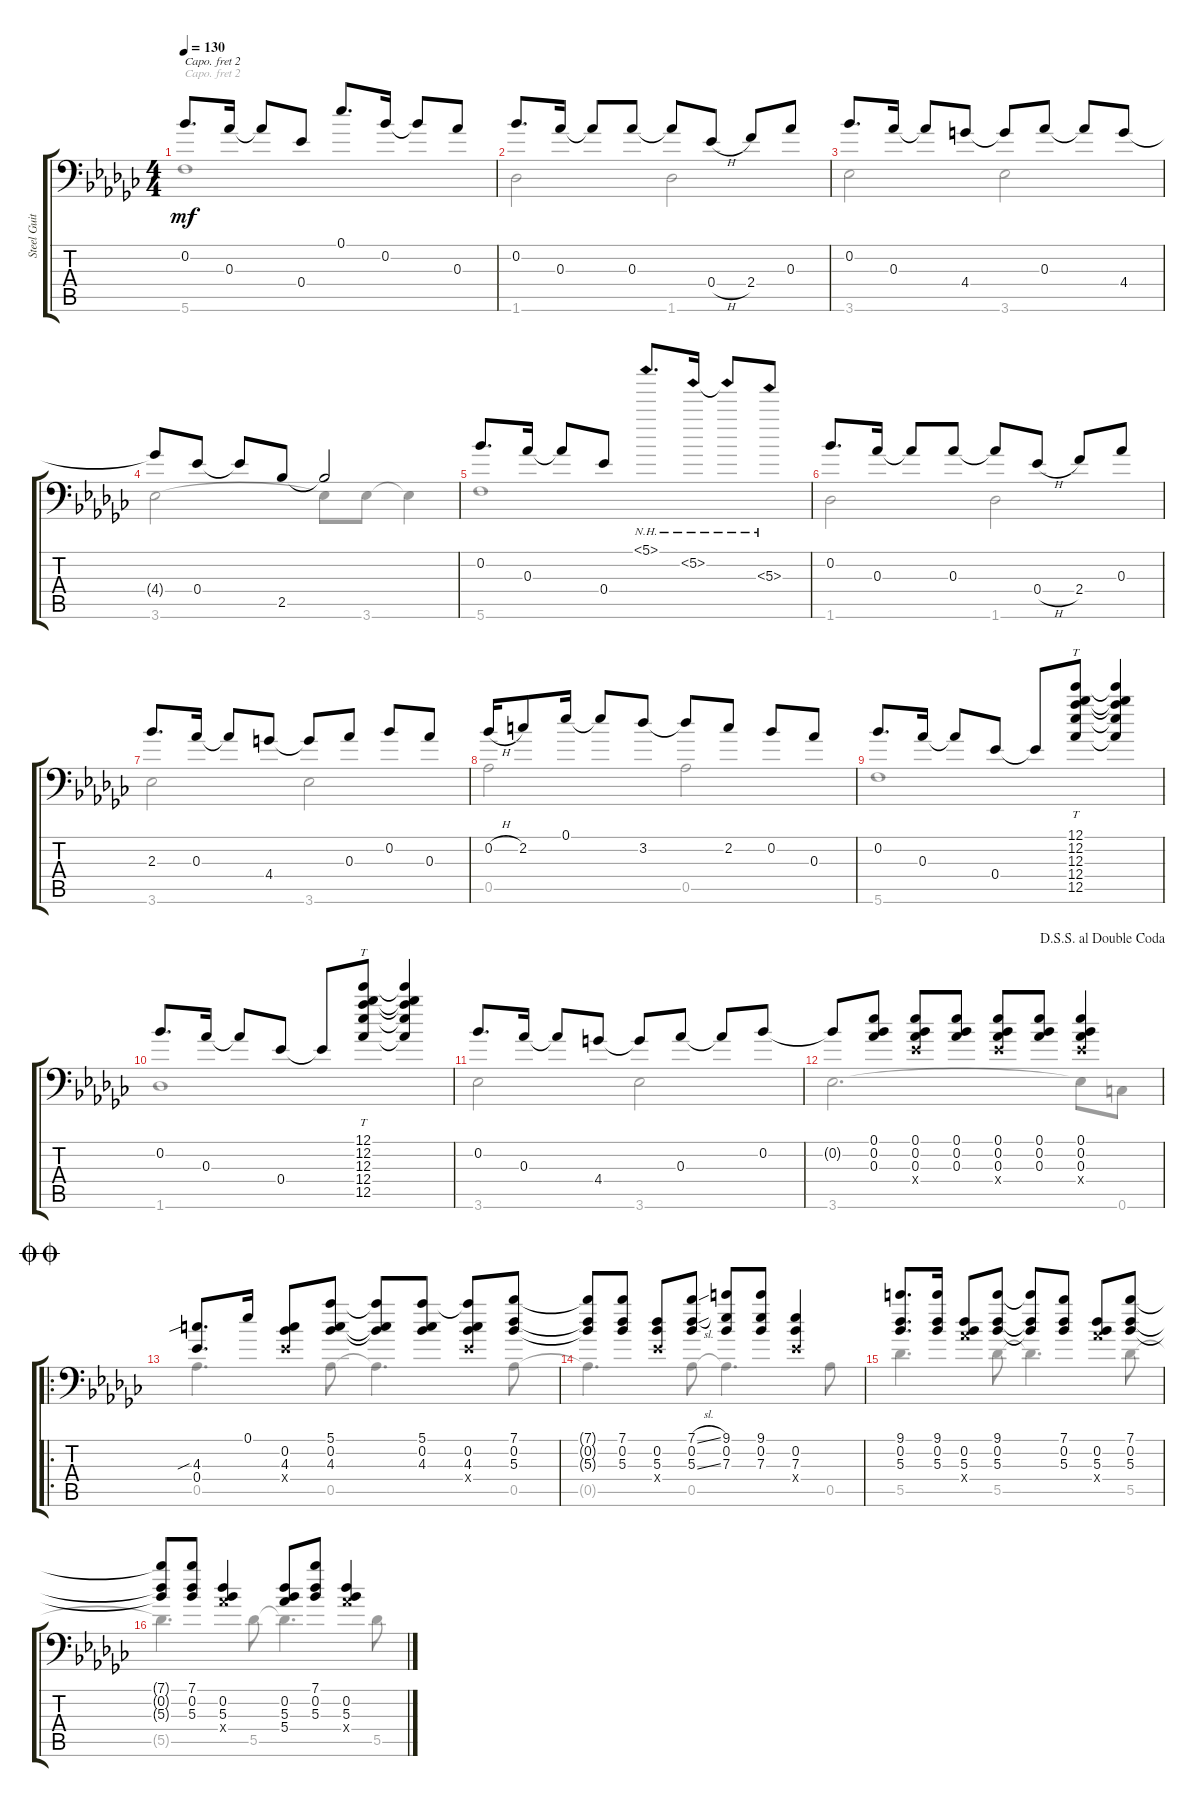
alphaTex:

\track ("Steel Guitar" "Steel Guit") {instrument acousticguitarsteel}
\staff {score tabs}
\capo 2
\tuning (Db4 Ab3 Gb3 Db3 Gb2 Bb1) {hide}
\voice
\ts (4 4)
\tempo 130
\clef f4
\ks gb
0.2.8{d dy mf} 0.3.16 0.3{t}.8 0.4.8 0.1.8{d} 0.2.16 0.2{t}.8 0.3.8 |
0.2.8{d} 0.3.16 0.3{t}.8 0.3.8 0.3{t}.8 0.4{h}.8 2.4.8 0.3.8 |
0.2.8{d} 0.3.16 0.3{t}.8 4.4.8 4.4{t}.8 0.3.8 0.3{t}.8 4.4.8 |
4.4{t}.8 0.4.8 0.4{t}.8 2.5.8 2.5{t}.2 |
0.2.8{d} 0.3.16 0.3{t}.8 0.4.8 5.1{nh}.8{d} 5.2{nh}.16 5.2{nh t}.8 5.3{nh}.8 |
0.2.8{d} 0.3.16 0.3{t}.8 0.3.8 0.3{t}.8 0.4{h}.8 2.4.8 0.3.8 |
2.3.8{d} 0.3.16 0.3{t}.8 4.4.8 4.4{t}.8 0.3.8 0.2.8 0.3.8 |
0.2{h}.16 2.2.8 0.1.16 0.1{t}.8 3.2.8 3.2{t}.8 2.2.8 0.2.8 0.3.8 |
0.2.8{d} 0.3.16 0.3{t}.8 0.4.8 0.4{t}.8 (12.1 12.2 12.3 12.4 12.5).8{tt} (12.1{t} 12.2{t} 12.3{t} 12.4{t} 12.5{t}).4 |
0.2.8{d} 0.3.16 0.3{t}.8 0.4.8 0.4{t}.8 (12.1 12.2 12.3 12.4 12.5).8{tt} (12.1{t} 12.2{t} 12.3{t} 12.4{t} 12.5{t}).4 |
0.2.8{d} 0.3.16 0.3{t}.8 4.4.8 4.4{t}.8 0.3.8 0.3{t}.8 0.2.8 |
\jump dalsegnosegnoaldoublecoda
0.2{t}.8 (0.1 0.2 0.3).8 (0.1 0.2 0.3 0.4{x}).8 (0.1 0.2 0.3).8 (0.1 0.2 0.3 0.4{x}).8 (0.1 0.2 0.3).8 (0.1 0.2 0.3 0.4{x}).4 |
\ro
\jump doublecoda
(4.3{sib} 0.4).8{d} 0.1.16 (0.2 4.3 0.4{x}).8 (5.1 0.2 4.3).8 (5.1{t} 0.2{t} 4.3{t}).8 (5.1 0.2 4.3).8 (5.1{t} 0.2 4.3 0.4{x}).8 (7.1 0.2 5.3).8 |
(7.1{t} 0.2{t} 5.3{t}).8 (7.1 0.2 5.3).8 (0.2 5.3 0.4{x}).8 (7.1{sl} 0.2 5.3{sl}).8 (9.1 0.2 7.3).8 (9.1 0.2 7.3).8 (0.2 7.3 0.4{x}).4 |
(9.1 0.2 5.3).8{d} (9.1 0.2 5.3).16 (0.2 5.3 5.4{x}).8 (9.1 0.2 5.3).8 (9.1{t} 0.2{t} 5.3{t}).8 (7.1 0.2 5.3).8 (0.2 5.3 5.4{x}).8 (7.1 0.2 5.3).8 |
(7.1{t} 0.2{t} 5.3{t}).8 (7.1 0.2 5.3).8 (0.2 5.3 5.4{x}).4 (0.2 5.3 5.4).8 (7.1 0.2 5.3).8 (0.2 5.3 5.4{x}).4
\voice
\clef f4
\ottava regular
\simile none
\ks gb
5.6.1{dy mf} |
1.6.2 1.6.2 |
3.6.2 3.6.2 |
3.6.2 3.6{t}.8 3.6.8 3.6{t}.4 |
5.6.1 |
1.6.2 1.6.2 |
3.6.2 3.6.2 |
0.5.2 0.5.2 |
5.6.1 |
1.6.1 |
3.6.2 3.6.2 |
3.6.2{d} 3.6{t}.8 0.6.8 |
0.5.4{d} 0.5.8 0.5{t}.4{d} 0.5.8 |
0.5{t}.4{d} 0.5.8 0.5{t}.4{d} 0.5.8 |
5.5.4{d} 5.5.8 5.5{t}.4{d} 5.5.8 |
5.5{t}.4{d} 5.5.8 5.5{t}.4{d} 5.5.8
